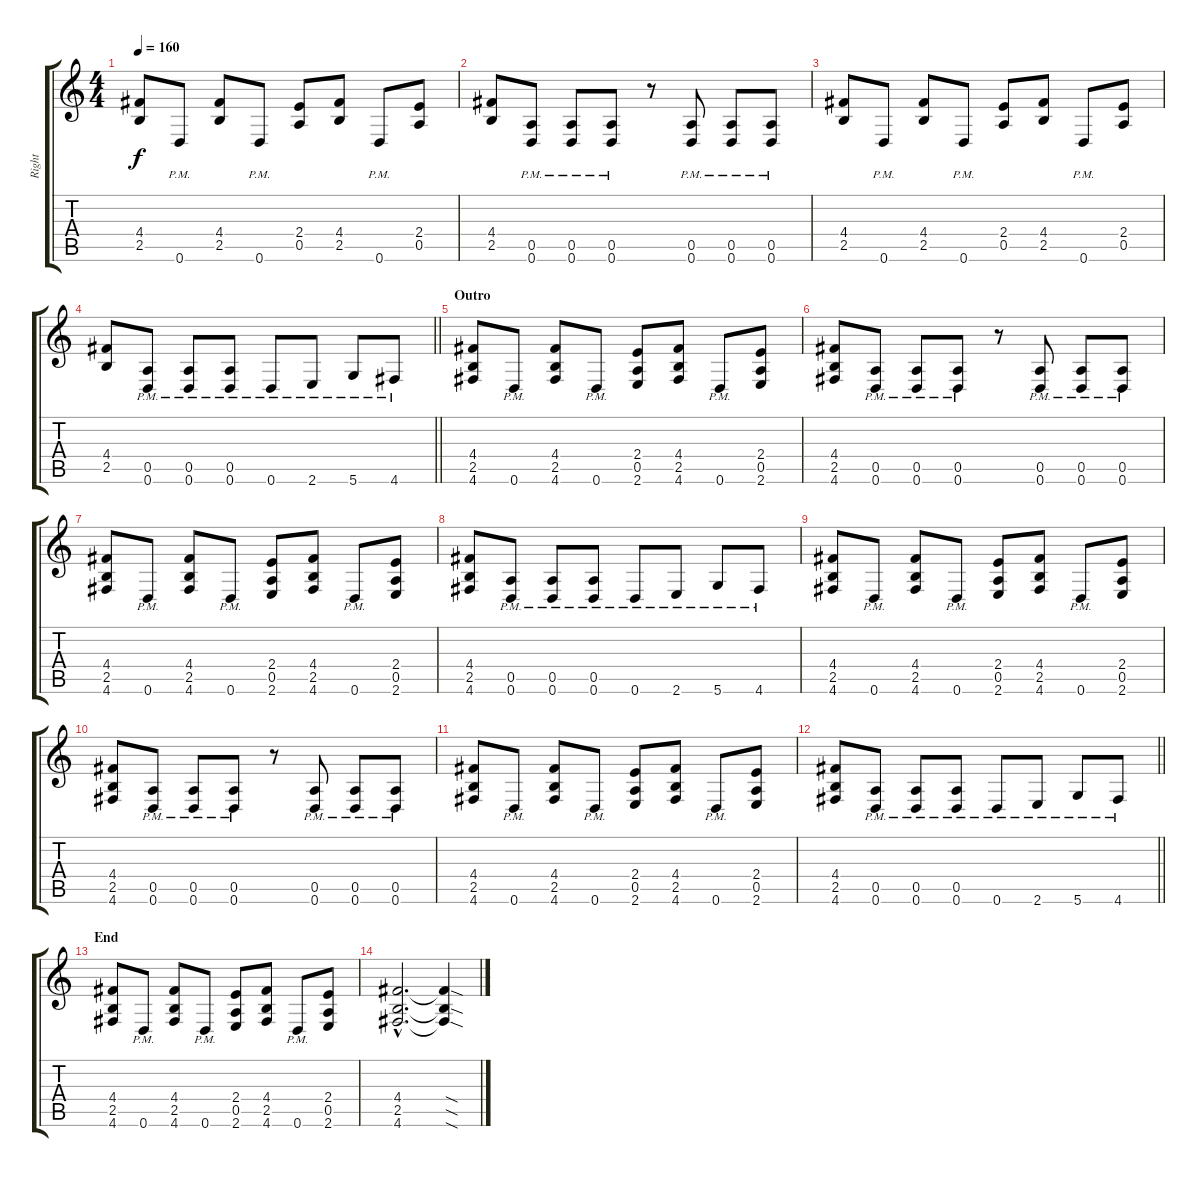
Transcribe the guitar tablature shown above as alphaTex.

\track ("Right" "Right") {instrument distortionguitar}
\staff {score tabs}
\tuning (E4 B3 G3 D3 A2 D2) {hide}
\ts (4 4)
\tempo 160
\clef g2
\ks c
(4.4 2.5).8{dy f} 0.6{pm}.8 (4.4 2.5).8 0.6{pm}.8 (2.4 0.5).8 (4.4 2.5).8 0.6{pm}.8 (2.4 0.5).8 |
(4.4 2.5).8 (0.5{pm} 0.6{pm}).8 (0.5{pm} 0.6{pm}).8 (0.5{pm} 0.6{pm}).8 r.8 (0.5{pm} 0.6{pm}).8 (0.5{pm} 0.6{pm}).8 (0.5{pm} 0.6{pm}).8 |
(4.4 2.5).8 0.6{pm}.8 (4.4 2.5).8 0.6{pm}.8 (2.4 0.5).8 (4.4 2.5).8 0.6{pm}.8 (2.4 0.5).8 |
\barLineRight lightlight
(4.4 2.5).8 (0.5{pm} 0.6{pm}).8 (0.5{pm} 0.6{pm}).8 (0.5{pm} 0.6{pm}).8 0.6{pm}.8 2.6{pm}.8 5.6{pm}.8 4.6{pm}.8 |
\section ("" "Outro")
(4.4 2.5 4.6).8 0.6{pm}.8 (4.4 2.5 4.6).8 0.6{pm}.8 (2.4 0.5 2.6).8 (4.4 2.5 4.6).8 0.6{pm}.8 (2.4 0.5 2.6).8 |
(4.4 2.5 4.6).8 (0.5{pm} 0.6{pm}).8 (0.5{pm} 0.6{pm}).8 (0.5{pm} 0.6{pm}).8 r.8 (0.5{pm} 0.6{pm}).8 (0.5{pm} 0.6{pm}).8 (0.5{pm} 0.6{pm}).8 |
(4.4 2.5 4.6).8 0.6{pm}.8 (4.4 2.5 4.6).8 0.6{pm}.8 (2.4 0.5 2.6).8 (4.4 2.5 4.6).8 0.6{pm}.8 (2.4 0.5 2.6).8 |
(4.4 2.5 4.6).8 (0.5{pm} 0.6{pm}).8 (0.5{pm} 0.6{pm}).8 (0.5{pm} 0.6{pm}).8 0.6{pm}.8 2.6{pm}.8 5.6{pm}.8 4.6{pm}.8 |
(4.4 2.5 4.6).8 0.6{pm}.8 (4.4 2.5 4.6).8 0.6{pm}.8 (2.4 0.5 2.6).8 (4.4 2.5 4.6).8 0.6{pm}.8 (2.4 0.5 2.6).8 |
(4.4 2.5 4.6).8 (0.5{pm} 0.6{pm}).8 (0.5{pm} 0.6{pm}).8 (0.5{pm} 0.6{pm}).8 r.8 (0.5{pm} 0.6{pm}).8 (0.5{pm} 0.6{pm}).8 (0.5{pm} 0.6{pm}).8 |
(4.4 2.5 4.6).8 0.6{pm}.8 (4.4 2.5 4.6).8 0.6{pm}.8 (2.4 0.5 2.6).8 (4.4 2.5 4.6).8 0.6{pm}.8 (2.4 0.5 2.6).8 |
\barLineRight lightlight
(4.4 2.5 4.6).8 (0.5{pm} 0.6{pm}).8 (0.5{pm} 0.6{pm}).8 (0.5{pm} 0.6{pm}).8 0.6{pm}.8 2.6{pm}.8 5.6{pm}.8 4.6{pm}.8 |
\section ("" "End")
(4.4 2.5 4.6).8 0.6{pm}.8 (4.4 2.5 4.6).8 0.6{pm}.8 (2.4 0.5 2.6).8 (4.4 2.5 4.6).8 0.6{pm}.8 (2.4 0.5 2.6).8 |
(4.4{hac} 2.5{hac} 4.6{hac}).2{d} (4.4{sod t} 2.5{sod t} 4.6{sod t}).4
